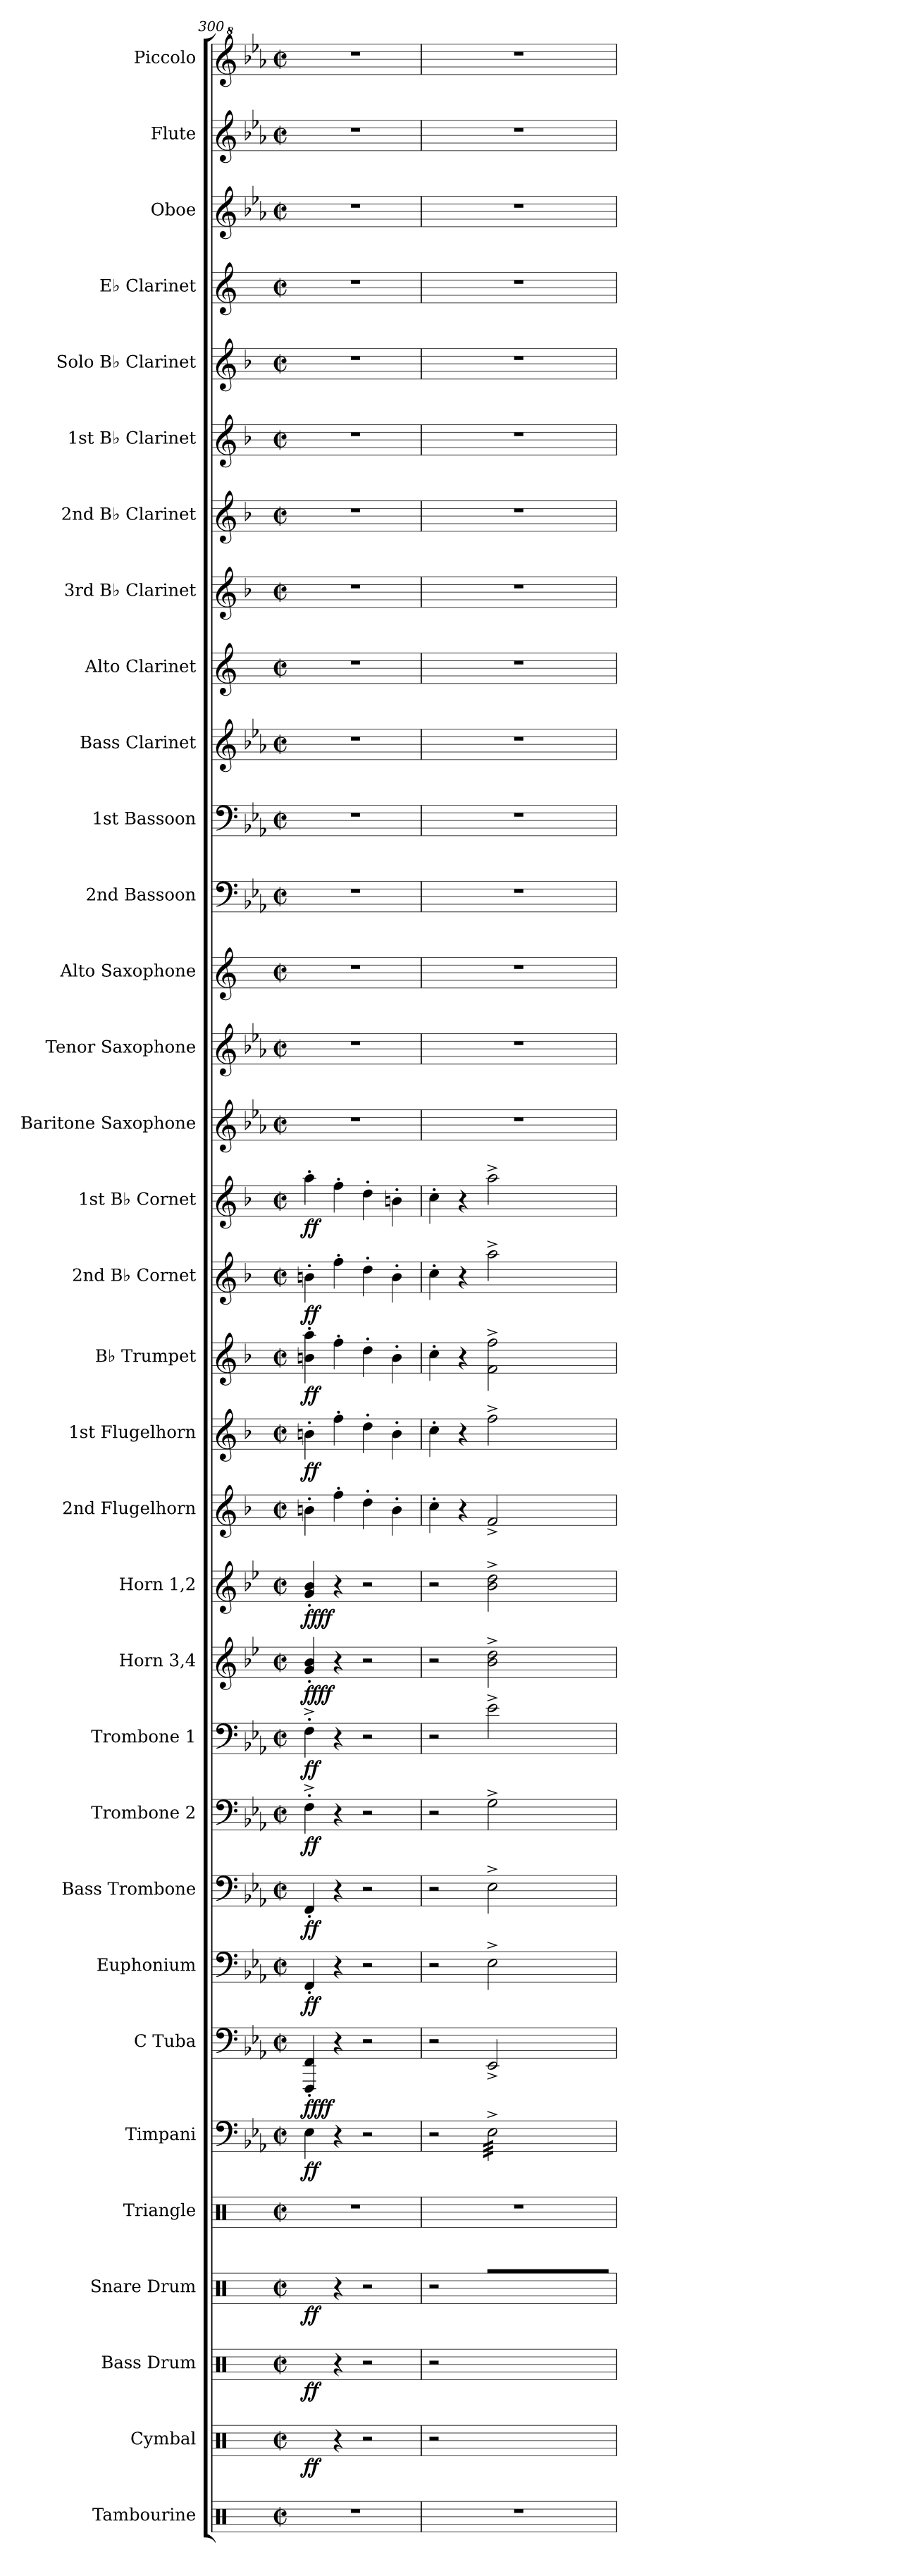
**kern	**kern	**dynam	**kern	**dynam	**kern	**dynam	**kern	**kern	**dynam	**kern	**dynam	**kern	**dynam	**kern	**dynam	**kern	**dynam	**kern	**dynam	**kern	**dynam	**kern	**dynam	**kern	**kern	**dynam	**kern	**dynam	**kern	**dynam	**kern	**dynam	**kern	**kern	**kern	**kern	**kern	**kern	**kern	**kern	**kern	**kern	**kern	**kern	**kern	**kern	**kern
*part33	*part32	*part32	*part31	*part31	*part30	*part30	*part29	*part28	*part28	*part27	*part27	*part26	*part26	*part25	*part25	*part24	*part24	*part23	*part23	*part22	*part22	*part21	*part21	*part20	*part19	*part19	*part18	*part18	*part17	*part17	*part16	*part16	*part15	*part14	*part13	*part12	*part11	*part10	*part9	*part8	*part7	*part6	*part5	*part4	*part3	*part2	*part1
*staff33	*staff32	*staff32	*staff31	*staff31	*staff30	*staff30	*staff29	*staff28	*staff28	*staff27	*staff27	*staff26	*staff26	*staff25	*staff25	*staff24	*staff24	*staff23	*staff23	*staff22	*staff22	*staff21	*staff21	*staff20	*staff19	*staff19	*staff18	*staff18	*staff17	*staff17	*staff16	*staff16	*staff15	*staff14	*staff13	*staff12	*staff11	*staff10	*staff9	*staff8	*staff7	*staff6	*staff5	*staff4	*staff3	*staff2	*staff1
*I"Tambourine	*I"Cymbal	*	*I"Bass Drum	*	*I"Snare Drum	*	*I"Triangle	*I"Timpani	*	*I"C Tuba	*	*I"Euphonium	*	*I"Bass Trombone	*	*I"Trombone 2	*	*I"Trombone 1	*	*I"Horn 3,4	*	*I"Horn 1,2	*	*I"2nd Flugelhorn	*I"1st Flugelhorn	*	*I"B♭ Trumpet	*	*I"2nd B♭ Cornet	*	*I"1st B♭ Cornet	*	*I"Baritone Saxophone	*I"Tenor Saxophone	*I"Alto Saxophone	*I"2nd Bassoon	*I"1st Bassoon	*I"Bass Clarinet	*I"Alto Clarinet	*I"3rd B♭ Clarinet	*I"2nd B♭ Clarinet	*I"1st B♭ Clarinet	*I"Solo B♭ Clarinet	*I"E♭ Clarinet	*I"Oboe	*I"Flute	*I"Piccolo
*I'Tamb.	*I'Cym.	*	*I'B. Dr.	*	*I'Sn. Dr.	*	*I'Trgl.	*I'Timp.	*	*I'C Tu.	*	*I'Eu.	*	*I'B. Trb.	*	*I'Trb. 2	*	*I'Trb. 1	*	*I'Hn. 3,4	*	*I'Hn. 1,2	*	*I'2nd Flghn.	*I'1st Flghn.	*	*I'B♭ Tpt.	*	*I'2nd B♭ Cnt.	*	*I'1st B♭ Cnt.	*	*I'Bar. Sax.	*I'T. Sax.	*I'A. Sax.	*I'2nd Bsn.	*I'1st Bsn.	*I'B. Cl.	*I'A. Cl.	*I'3rd B♭ Cl.	*I'2nd B♭ Cl.	*I'1st B♭ Cl.	*I'Solo B♭ Cl.	*I'E♭ Cl.	*I'Ob.	*I'Fl.	*I'Picc.
*clefX	*clefX	*	*clefX	*	*clefX	*	*clefX	*clefF4	*	*clefF4	*	*clefF4	*	*clefF4	*	*clefF4	*	*clefF4	*	*clefG2	*	*clefG2	*	*clefG2	*clefG2	*	*clefG2	*	*clefG2	*	*clefG2	*	*clefG2	*clefG2	*clefG2	*clefF4	*clefF4	*clefG2	*clefG2	*clefG2	*clefG2	*clefG2	*clefG2	*clefG2	*clefG2	*clefG2	*clefG^2
*	*	*	*	*	*	*	*	*	*	*	*	*	*	*	*	*	*	*	*	*ITrd4c7	*	*ITrd4c7	*	*ITrd1c2	*ITrd1c2	*	*ITrd1c2	*	*ITrd1c2	*	*ITrd1c2	*	*ITrd12c21	*ITrd8c14	*ITrd5c9	*	*	*ITrd8c14	*ITrd5c9	*ITrd1c2	*ITrd1c2	*ITrd1c2	*ITrd1c2	*ITrd-2c-3	*	*	*ITrd-7c-12
*k[]	*k[]	*	*k[]	*	*k[]	*	*k[]	*k[b-e-a-]	*	*k[b-e-a-]	*	*k[b-e-a-]	*	*k[b-e-a-]	*	*k[b-e-a-]	*	*k[b-e-a-]	*	*k[b-e-a-]	*	*k[b-e-a-]	*	*k[b-e-a-]	*k[b-e-a-]	*	*k[b-e-a-]	*	*k[b-e-a-]	*	*k[b-e-a-]	*	*k[b-e-a-]	*k[b-e-a-]	*k[b-e-a-]	*k[b-e-a-]	*k[b-e-a-]	*k[b-e-a-]	*k[b-e-a-]	*k[b-e-a-]	*k[b-e-a-]	*k[b-e-a-]	*k[b-e-a-]	*k[b-e-a-]	*k[b-e-a-]	*k[b-e-a-]	*k[b-e-a-]
*C:	*C:	*	*C:	*	*C:	*	*C:	*E-:	*	*E-:	*	*E-:	*	*E-:	*	*E-:	*	*E-:	*	*E-:	*	*E-:	*	*E-:	*E-:	*	*E-:	*	*E-:	*	*E-:	*	*E-:	*E-:	*E-:	*E-:	*E-:	*E-:	*E-:	*E-:	*E-:	*E-:	*E-:	*E-:	*E-:	*E-:	*E-:
*M2/2	*M2/2	*	*M2/2	*	*M2/2	*	*M2/2	*M2/2	*	*M2/2	*	*M2/2	*	*M2/2	*	*M2/2	*	*M2/2	*	*M2/2	*	*M2/2	*	*M2/2	*M2/2	*	*M2/2	*	*M2/2	*	*M2/2	*	*M2/2	*M2/2	*M2/2	*M2/2	*M2/2	*M2/2	*M2/2	*M2/2	*M2/2	*M2/2	*M2/2	*M2/2	*M2/2	*M2/2	*M2/2
*met(c|)	*met(c|)	*	*met(c|)	*	*met(c|)	*	*met(c|)	*met(c|)	*	*met(c|)	*	*met(c|)	*	*met(c|)	*	*met(c|)	*	*met(c|)	*	*met(c|)	*	*met(c|)	*	*met(c|)	*met(c|)	*	*met(c|)	*	*met(c|)	*	*met(c|)	*	*met(c|)	*met(c|)	*met(c|)	*met(c|)	*met(c|)	*met(c|)	*met(c|)	*met(c|)	*met(c|)	*met(c|)	*met(c|)	*met(c|)	*met(c|)	*met(c|)	*met(c|)
=300	=300	=300	=300	=300	=300	=300	=300	=300	=300	=300	=300	=300	=300	=300	=300	=300	=300	=300	=300	=300	=300	=300	=300	=300	=300	=300	=300	=300	=300	=300	=300	=300	=300	=300	=300	=300	=300	=300	=300	=300	=300	=300	=300	=300	=300	=300	=300
!	!	!LO:DY:b	!	!LO:DY:b	!	!LO:DY:b	!	!	!LO:DY:b	!	!LO:DY:b	!	!	!	!	!	!	!	!	!	!	!	!	!	!	!	!	!	!	!	!	!	!	!	!	!	!	!	!	!	!	!	!	!	!	!	!
!	!	!	!	!	!	!	!	!	!	!	!LO:DY:n=1:b	!	!LO:DY:b	!	!LO:DY:b	!	!LO:DY:b	!	!LO:DY:b	!	!LO:DY:b	!	!	!	!	!	!	!	!	!	!	!	!	!	!	!	!	!	!	!	!	!	!	!	!	!	!
!	!	!	!	!	!	!	!	!	!	!	!	!	!	!	!	!	!	!	!	!	!LO:DY:n=1:b	!	!LO:DY:b	!	!	!	!	!	!	!	!	!	!	!	!	!	!	!	!	!	!	!	!	!	!	!	!
!	!	!	!	!	!	!	!	!	!	!	!	!	!	!	!	!	!	!	!	!	!	!	!LO:DY:n=1:b	!	!	!LO:DY:b	!	!LO:DY:b	!	!LO:DY:b	!	!LO:DY:b	!	!	!	!	!	!	!	!	!	!	!	!	!	!	!
1r	4R\	ff	4R\	ff	4R\	ff	1r	4E-\	ff	4FFF/' 4FF/'	ff ff	4FF'/	ff	4FF'/	ff	4F'^\	ff	4F'^\	ff	4c/' 4e-/'	ff ff	4c/' 4e-/'	ff ff	4an'\	4an'\	ff	4an\' 4gg\'	ff	4an'\	ff	4gg'\	ff	1r	1r	1r	1r	1r	1r	1r	1r	1r	1r	1r	1r	1r	1r	1r
.	4r	.	4r	.	4r	.	.	4r	.	4r	.	4r	.	4r	.	4r	.	4r	.	4r	.	4r	.	4ee-'\	4ee-'\	.	4ee-'\	.	4ee-'\	.	4ee-'\	.	.	.	.	.	.	.	.	.	.	.	.	.	.	.	.
.	2r	.	2r	.	2r	.	.	2r	.	2r	.	2r	.	2r	.	2r	.	2r	.	2r	.	2r	.	4cc'\	4cc'\	.	4cc'\	.	4cc'\	.	4cc'\	.	.	.	.	.	.	.	.	.	.	.	.	.	.	.	.
.	.	.	.	.	.	.	.	.	.	.	.	.	.	.	.	.	.	.	.	.	.	.	.	4a'\	4a'\	.	4a'\	.	4a'\	.	4an'\	.	.	.	.	.	.	.	.	.	.	.	.	.	.	.	.
=301	=301	=301	=301	=301	=301	=301	=301	=301	=301	=301	=301	=301	=301	=301	=301	=301	=301	=301	=301	=301	=301	=301	=301	=301	=301	=301	=301	=301	=301	=301	=301	=301	=301	=301	=301	=301	=301	=301	=301	=301	=301	=301	=301	=301	=301	=301	=301
1r	2r	.	2r	.	2r	.	1r	2r	.	2r	.	2r	.	2r	.	2r	.	2r	.	2r	.	2r	.	4b-'\	4b-'\	.	4b-'\	.	4b-'\	.	4b-'\	.	1r	1r	1r	1r	1r	1r	1r	1r	1r	1r	1r	1r	1r	1r	1r
.	.	.	.	.	.	.	.	.	.	.	.	.	.	.	.	.	.	.	.	.	.	.	.	4r	4r	.	4r	.	4r	.	4r	.	.	.	.	.	.	.	.	.	.	.	.	.	.	.	.
*	*	*	*	*	*tremolo	*	*	*	*	*	*	*	*	*	*	*	*	*	*	*	*	*	*	*	*	*	*	*	*	*	*	*	*	*	*	*	*	*	*	*	*	*	*	*	*	*	*
*	*	*	*	*	*	*	*	*tremolo	*	*	*	*	*	*	*	*	*	*	*	*	*	*	*	*	*	*	*	*	*	*	*	*	*	*	*	*	*	*	*	*	*	*	*	*	*	*	*
.	2R^\	.	2R^\	.	[32R^\LLL	.	.	32E-^\LLL	.	2EE-^/	.	2E-^\	.	2E-^\	.	2G^\	.	2e-^\	.	2e-\^ 2g\^	.	2e-\^ 2g\^	.	2e-^/	2ee-^\	.	2e-\^ 2ee-\^	.	2gg^\	.	2gg^\	.	.	.	.	.	.	.	.	.	.	.	.	.	.	.	.
.	.	.	.	.	32R^\	.	.	32E-^\	.	.	.	.	.	.	.	.	.	.	.	.	.	.	.	.	.	.	.	.	.	.	.	.	.	.	.	.	.	.	.	.	.	.	.	.	.	.	.
.	.	.	.	.	32R^\	.	.	32E-^\	.	.	.	.	.	.	.	.	.	.	.	.	.	.	.	.	.	.	.	.	.	.	.	.	.	.	.	.	.	.	.	.	.	.	.	.	.	.	.
.	.	.	.	.	32R^\	.	.	32E-^\	.	.	.	.	.	.	.	.	.	.	.	.	.	.	.	.	.	.	.	.	.	.	.	.	.	.	.	.	.	.	.	.	.	.	.	.	.	.	.
.	.	.	.	.	32R^\	.	.	32E-^\	.	.	.	.	.	.	.	.	.	.	.	.	.	.	.	.	.	.	.	.	.	.	.	.	.	.	.	.	.	.	.	.	.	.	.	.	.	.	.
.	.	.	.	.	32R^\	.	.	32E-^\	.	.	.	.	.	.	.	.	.	.	.	.	.	.	.	.	.	.	.	.	.	.	.	.	.	.	.	.	.	.	.	.	.	.	.	.	.	.	.
.	.	.	.	.	32R^\	.	.	32E-^\	.	.	.	.	.	.	.	.	.	.	.	.	.	.	.	.	.	.	.	.	.	.	.	.	.	.	.	.	.	.	.	.	.	.	.	.	.	.	.
.	.	.	.	.	32R^\	.	.	32E-^\	.	.	.	.	.	.	.	.	.	.	.	.	.	.	.	.	.	.	.	.	.	.	.	.	.	.	.	.	.	.	.	.	.	.	.	.	.	.	.
.	.	.	.	.	32R^\	.	.	32E-^\	.	.	.	.	.	.	.	.	.	.	.	.	.	.	.	.	.	.	.	.	.	.	.	.	.	.	.	.	.	.	.	.	.	.	.	.	.	.	.
.	.	.	.	.	32R^\	.	.	32E-^\	.	.	.	.	.	.	.	.	.	.	.	.	.	.	.	.	.	.	.	.	.	.	.	.	.	.	.	.	.	.	.	.	.	.	.	.	.	.	.
.	.	.	.	.	32R^\	.	.	32E-^\	.	.	.	.	.	.	.	.	.	.	.	.	.	.	.	.	.	.	.	.	.	.	.	.	.	.	.	.	.	.	.	.	.	.	.	.	.	.	.
.	.	.	.	.	32R^\	.	.	32E-^\	.	.	.	.	.	.	.	.	.	.	.	.	.	.	.	.	.	.	.	.	.	.	.	.	.	.	.	.	.	.	.	.	.	.	.	.	.	.	.
.	.	.	.	.	32R^\	.	.	32E-^\	.	.	.	.	.	.	.	.	.	.	.	.	.	.	.	.	.	.	.	.	.	.	.	.	.	.	.	.	.	.	.	.	.	.	.	.	.	.	.
.	.	.	.	.	32R^\	.	.	32E-^\	.	.	.	.	.	.	.	.	.	.	.	.	.	.	.	.	.	.	.	.	.	.	.	.	.	.	.	.	.	.	.	.	.	.	.	.	.	.	.
.	.	.	.	.	32R^\	.	.	32E-^\	.	.	.	.	.	.	.	.	.	.	.	.	.	.	.	.	.	.	.	.	.	.	.	.	.	.	.	.	.	.	.	.	.	.	.	.	.	.	.
.	.	.	.	.	32R^\JJJ	.	.	32E-^\JJJ	.	.	.	.	.	.	.	.	.	.	.	.	.	.	.	.	.	.	.	.	.	.	.	.	.	.	.	.	.	.	.	.	.	.	.	.	.	.	.
*	*	*	*	*	*	*	*	*Xtremolo	*	*	*	*	*	*	*	*	*	*	*	*	*	*	*	*	*	*	*	*	*	*	*	*	*	*	*	*	*	*	*	*	*	*	*	*	*	*	*
*	*	*	*	*	*Xtremolo	*	*	*	*	*	*	*	*	*	*	*	*	*	*	*	*	*	*	*	*	*	*	*	*	*	*	*	*	*	*	*	*	*	*	*	*	*	*	*	*	*	*
=	=	=	=	=	=	=	=	=	=	=	=	=	=	=	=	=	=	=	=	=	=	=	=	=	=	=	=	=	=	=	=	=	=	=	=	=	=	=	=	=	=	=	=	=	=	=	=
*-	*-	*-	*-	*-	*-	*-	*-	*-	*-	*-	*-	*-	*-	*-	*-	*-	*-	*-	*-	*-	*-	*-	*-	*-	*-	*-	*-	*-	*-	*-	*-	*-	*-	*-	*-	*-	*-	*-	*-	*-	*-	*-	*-	*-	*-	*-	*-
